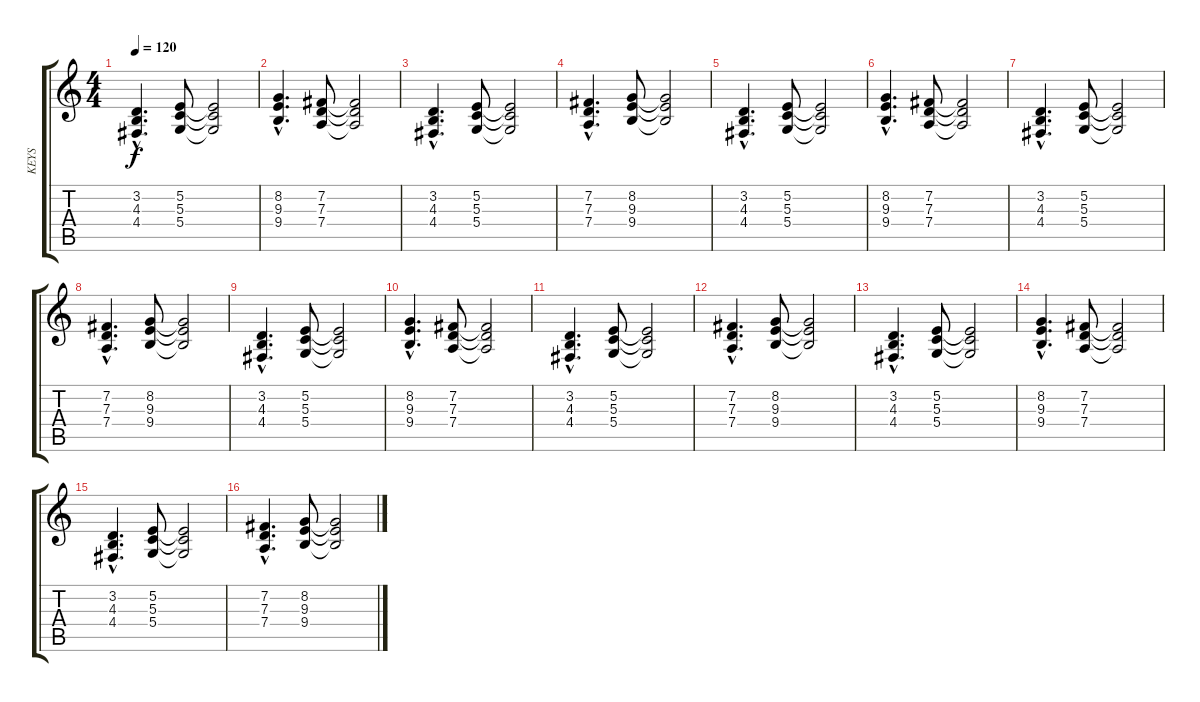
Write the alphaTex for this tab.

\track ("KEYS" "KEYS") {instrument stringensemble1}
\staff {score tabs}
\tuning (E4 B3 G3 D3 A2 E2) {hide}
\ts (4 4)
\tempo 120
\clef g2
\ks c
(3.2{hac} 4.3{hac} 4.4{hac}).4{d dy f} (5.2 5.3 5.4).8 (5.2{t} 5.3{t} 5.4{t}).2 |
(8.2{hac} 9.3{hac} 9.4{hac}).4{d} (7.2 7.3 7.4).8 (7.2{t} 7.3{t} 7.4{t}).2 |
(3.2{hac} 4.3{hac} 4.4{hac}).4{d} (5.2 5.3 5.4).8 (5.2{t} 5.3{t} 5.4{t}).2 |
(7.2{hac} 7.3{hac} 7.4{hac}).4{d} (8.2 9.3 9.4).8 (8.2{t} 9.3{t} 9.4{t}).2 |
(3.2{hac} 4.3{hac} 4.4{hac}).4{d} (5.2 5.3 5.4).8 (5.2{t} 5.3{t} 5.4{t}).2 |
(8.2{hac} 9.3{hac} 9.4{hac}).4{d} (7.2 7.3 7.4).8 (7.2{t} 7.3{t} 7.4{t}).2 |
(3.2{hac} 4.3{hac} 4.4{hac}).4{d} (5.2 5.3 5.4).8 (5.2{t} 5.3{t} 5.4{t}).2 |
(7.2{hac} 7.3{hac} 7.4{hac}).4{d} (8.2 9.3 9.4).8 (8.2{t} 9.3{t} 9.4{t}).2 |
(3.2{hac} 4.3{hac} 4.4{hac}).4{d} (5.2 5.3 5.4).8 (5.2{t} 5.3{t} 5.4{t}).2 |
(8.2{hac} 9.3{hac} 9.4{hac}).4{d} (7.2 7.3 7.4).8 (7.2{t} 7.3{t} 7.4{t}).2 |
(3.2{hac} 4.3{hac} 4.4{hac}).4{d} (5.2 5.3 5.4).8 (5.2{t} 5.3{t} 5.4{t}).2 |
(7.2{hac} 7.3{hac} 7.4{hac}).4{d} (8.2 9.3 9.4).8 (8.2{t} 9.3{t} 9.4{t}).2 |
(3.2{hac} 4.3{hac} 4.4{hac}).4{d} (5.2 5.3 5.4).8 (5.2{t} 5.3{t} 5.4{t}).2 |
(8.2{hac} 9.3{hac} 9.4{hac}).4{d} (7.2 7.3 7.4).8 (7.2{t} 7.3{t} 7.4{t}).2 |
(3.2{hac} 4.3{hac} 4.4{hac}).4{d} (5.2 5.3 5.4).8 (5.2{t} 5.3{t} 5.4{t}).2 |
(7.2{hac} 7.3{hac} 7.4{hac}).4{d} (8.2 9.3 9.4).8 (8.2{t} 9.3{t} 9.4{t}).2
